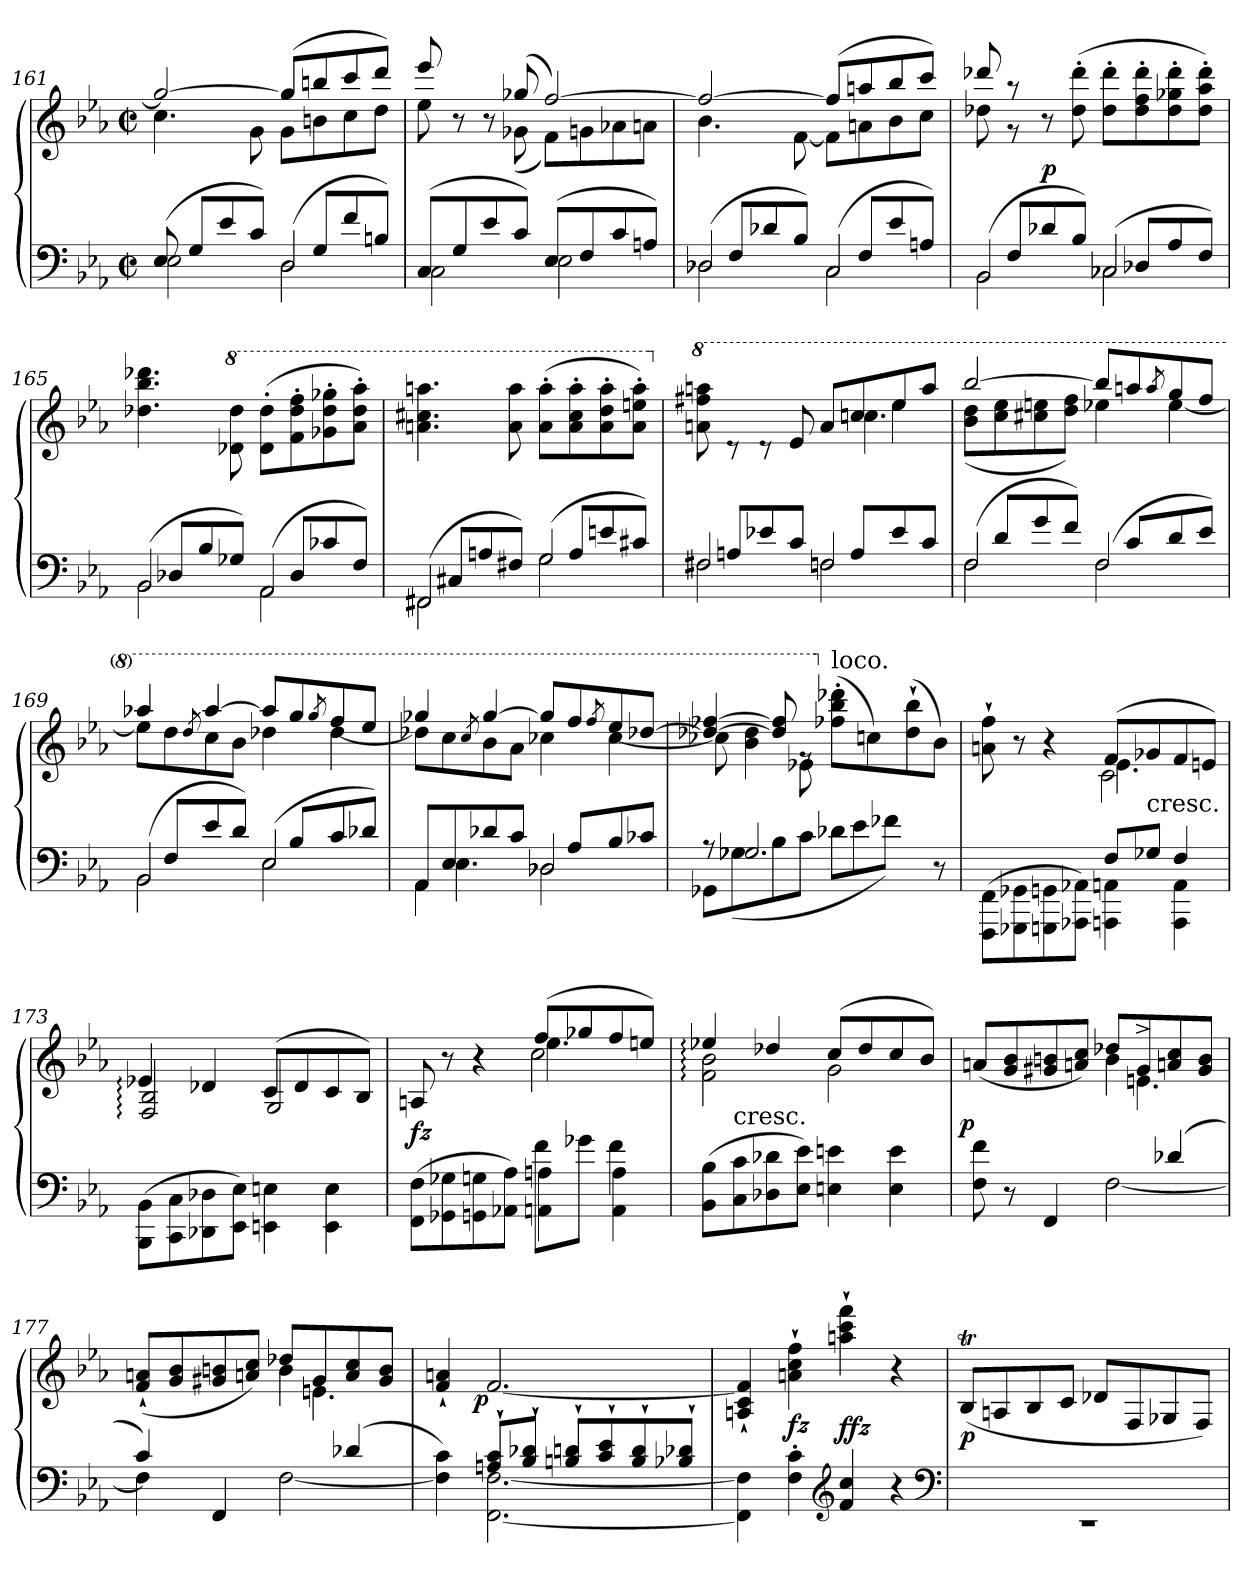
**kern	**kern	**dynam
*part1	*part1	*part1
*staff2	*staff1	*staff1/2
*clefF4	*clefG2	*
*k[b-e-a-]	*k[b-e-a-]	*
*c:	*c:	*
*M2/2	*M2/2	*
*met(c|)	*met(c|)	*
=161	=161	=161
!LO:N:vis=2	!	!
*^	*^	*
(8E-	2E-	2gg_	4.cc	.
8GL	.	.	.	.
8e-	.	.	.	.
8cJ)	.	.	8g	.
!LO:N:vis=2	!	!	!	!
(8D	2D	(8ggL]	8gL	.
8GL	.	8bbn	8bn	.
8f	.	8ccc	8cc	.
8BnJ)	.	8dddJ)	8ddJ	.
=162	=162	=162	=162	=162
(8CL	2C	8eee-	8ee-	.
8G	.	8ryy	8r	.
8e-	.	8ryy	8r	.
8cJ)	.	(8gg-X	(>8g-X	.
(8E-L	2E-	[2ff)	8fL)	.
8F	.	.	8gn	.
8c	.	.	8a-X	.
8AnJ)	.	.	8anJ	.
=163	=163	=163	=163	=163
!LO:N:vis=2	!	!	!	!
(8D-X	2D-X	2ff_	4.b-	.
8FL	.	.	.	.
8d-X	.	.	.	.
8B-J)	.	.	[8f	.
!LO:N:vis=2	!	!	!	!
(8C	2C	(8ffL]	8fL]	.
8FL	.	8aan	8an	.
8e-	.	8bb-	8b-	.
8AnJ)	.	8cccJ)	8ccJ	.
=164	=164	=164	=164	=164
!LO:N:vis=2	!	!	!	!
(8BB-	2BB-	8ddd-X	8dd-X	.
8FL	.	8r	8r	.
8d-X	.	8r	4ryy	p
8B-J)	.	(>8ddd-' 8dd-'	.	.
!LO:N:vis=2	!	!	!	!
(8C-X	2C-X	8ddd-'\ 8dd-'\L	2ryy	.
8D-XL	.	8ddd-'\ 8ff'\ 8dd-'\	.	.
8A-	.	8ddd-'\ 8gg-X'\ 8dd-'\	.	.
8FJ)	.	8ddd-'\ 8aa-'\ 8dd-'\J)	.	.
*	*	*v	*v	*
=165	=165	=165	=165
!LO:N:vis=2	!	!	!
(8BB-	2BB-	4.ddd-X 4.bb- 4.dd-X	.
8D-XL	.	.	.
8B-	.	.	.
*	*	*8va	*
8G-XJ)	.	8ddd-\ 8dd-\	.
!LO:N:vis=2	!	!	!
(8AA-	2AA-	(8ddd-' 8dd-'L	.
8D-L	.	8fff' 8ddd-' 8ff'	.
8c-X	.	8ggg-X' 8ddd-' 8gg-'	.
8FJ)	.	8aaa-' 8ddd-' 8aa-'J)	.
=166	=166	=166	=166
!LO:N:vis=2	!	!	!
(8FF#X	2FF#X	4.aaan 4.ccc#X 4.aan	.
8C#XL	.	.	.
8An	.	.	.
8F#XJ)	.	8aaa 8aa	.
!LO:N:vis=2	!	!	!
(<8G	2G	(8aaa' 8aa'L	.
8AL	.	8aaa' 8ccc#' 8aa'	.
8en	.	8aaa' 8ddd' 8aa'	.
8c#XJ)	.	8aaa' 8eeen' 8aa'J)	.
=167	=167	=167	=167
!LO:N:vis=2	!	!	!
*	*	*X8va	*
*	*	*8va	*
*	*	*^	*
*	*	*	*^	*
8F#X	2F#X	8aaan\ 8fff#X\ 8aan\	4ryy	4ryy	.
8AnL	.	8rcc	.	.	.
8e-X	.	8rcc	4ryy	4ryy	.
8cJ	.	8ee-	.	.	.
!LO:N:vis=2	!	!	!	!	!
8Fn	2Fn	8aaL	4ryy	8ryy	.
8AL	.	8cccn	.	4.cccn\	.
8e-	.	8eee-	4eee-	.	.
8cJ	.	8aaaJ	.	.	.
*	*	*v	*v	*v	*
=168	=168	=168	=168
!LO:N:vis=2	!	!	!
*	*	*^	*
(<8F	2F	[2bbb-	(>8ddd 8bb-L	.
8dL	.	.	8eee- 8ccc	.
8g	.	.	8eeen 8ccc#X	.
8fJ)	.	.	8fff 8dddJ)	.
!LO:N:vis=2	!	!	!	!
(<8F	2F	8bbb-L]	4eee-X	.
8cL	.	8aaan	.	.
.	.	8qaaa/	.	.
8d	.	8ggg	[4eee-	.
8e-J)	.	8fffJ	.	.
=169	=169	=169	=169	=169
!LO:N:vis=2	!	!	!	!
(<8BB-	2BB-	4aaa-X	8eee-L]	.
8FL	.	.	8ddd	.
.	.	8qddd/	.	.
8e-	.	[4aaa-	8ccc	.
8dJ)	.	.	8bb-J	.
!LO:N:vis=2	!	!	!	!
(<8E-	2E-	8aaa-L]	4ddd-X	.
8B-L	.	8ggg	.	.
.	.	8qggg/	.	.
8c	.	8fff	[4ddd-	.
8d-XJ)	.	8eee-J	.	.
=170	=170	=170	=170	=170
*	*^	*	*	*
8AA-L	8ryy	4AA-\	4ggg-X	8ddd-XL]	.
8E-	4.E-	.	.	8ccc	.
.	.	.	8qccc/	.	.
8d-X	.	2.ryy	[4ggg-	8bb-	.
8cJ	.	.	.	8aa-J	.
!LO:N:vis=2	!	!	!	!	!
8D-X	2D-X	.	8ggg-L]	4ccc-X	.
8A-L	.	.	8fff	.	.
.	.	.	8qfff/	.	.
8B-	.	.	8eee-	[4ccc-	.
8c-XJ	.	.	[8ddd-XJ	.	.
*	*v	*v	*	*	*
=171	=171	=171	=171	=171
8r	8GG-XL	[4fff-X 4ddd-X_	8ccc-X]	.
2.G-X	(>8G-X	.	4ddd- 4bb-	.
.	8B-	8fff-] 8ddd-]	.	.
.	8cJ	8ree	8ee-X\	.
*	*Xtuplet	*	*	*
*	*	*X8va	*	*
!	!	!LO:TX:a:t=loco.	!	!
.	12d-XL	(8ddd-X'>\ 8bb-'>\ 8ff-X'>\L	8ryy	.
.	12e-	.	.	.
.	.	8cc\)	8ryy	.
.	12f-XJ)	.	.	.
.	8ryy	(8bb-`>\ 8dd-`>\	8ryy	.
8r	8ryy	8b-\J)	8ryy	.
=172	=172	=172	=172	=172
*	*	*	*^	*
2ryy	(8FF\ 8FFF\L	8ff` 8an`	2ryy	2ryy	.
.	8GG-X\ 8GGG-X\	8r	.	.	.
.	8GGn\ 8GGGn\	4r	.	.	.
.	8AA-X\ 8AAA-X\J)	.	.	.	.
8FL	4AAn 4AAAn	(<8fL	4.e-	2c\	.
!	!	!LO:TX:c:t=cresc.	!	!	!
8G-XJ	.	8g-X	.	.	.
4F	4AA 4AAA	8f	.	.	.
.	.	8enJ)	8ryy	.	.
*v	*v	*	*	*	*
*	*	*v	*v	*
=173	=173	=173	=173
(<8BB-\ 8BBB-\L	4e-X:	2B-:/ 2F:/	.
8C\ 8CC\	.	.	.
8D-X\ 8DD-X\	4d-X	.	.
8E-\ 8EE-\J)	.	.	.
4En\ 4EEn\	(<8cL	2G/	.
.	8d-	.	.
4E\ 4EE\	8c	.	.
.	8B-J)	.	.
=174	=174	=174	=174
*^	*	*^	*
(>8F\ 8FF\L	2ryy	8An/	2ryy	2ryy	fz
8G-X\ 8GG-X\	.	8r	.	.	.
8Gn\ 8GGn\	.	4r	.	.	.
8A-\ 8AA-X\J)	.	.	.	.	.
8f\L	4An 4AAn	(8ffL	4.ee-	2cc\	.
8g-XJ	.	8gg-X	.	.	.
4f\	4A 4AA	8ff	.	.	.
.	.	8eenJ)	8ryy	.	.
*v	*v	*	*	*	*
=175	=175	=175	=175	=175
(8B- 8BB-L	4ee-X:	2b-: 2f:	8ryy	.
!	!	!	!LO:TX:c:t=cresc.	!
8c 8C	.	.	2..ryy	.
8d-X 8D-X	4dd-X	.	.	.
8e- 8E-J)	.	.	.	.
4en 4En	(8ccL	2g	.	.
.	8dd-	.	.	.
4e 4E	8cc	.	.	.
.	8b-J)	.	.	.
=176	=176	=176	=176	=176
*^	*	*	*	*
!	!	!	!	!	!LO:DY:rj
8f\ 8F\	2ryy	(>8anL	2ryy	2ryy	p
8r	.	8b- 8g	.	.	.
4FF	.	8bn 8g#X	.	.	.
.	.	8cc 8anJ)	.	.	.
4ryy	[2F	8dd-XL	4b	8ryy	.
.	.	8g#	.	4.en^<\	.
(4d-X	.	8cc 8an	4ryy	.	.
.	.	8b 8g#J	.	.	.
=177	=177	=177	=177	=177	=177
4c)	4F]	(>8an`< 8f`<L	2ryy	2ryy	.
.	.	8b- 8g	.	.	.
4FF	4ryy	8bn 8g#X	.	.	.
.	.	8cc 8anJ)	.	.	.
4ryy	[2F	8dd-XL	4b	8ryy	.
.	.	8g#	.	4.en\	.
(4d-X	.	8cc 8a	4ryy	.	.
.	.	8b 8g#J	.	.	.
*	*	*v	*v	*v	*
=178	=178	=178	=178
4ryy	4c 4F])	4an`< 4f`<	.
!	!	!	!LO:DY:rj
8c`> 8An`>L	[2.F [2.FF	[2.f	p
8d-X`> 8B-`>J	.	.	.
8dn`> 8Bn`>L	.	.	.
8e-`> 8c`>	.	.	.
8d`> 8B`>	.	.	.
8d-X`> 8B-X`>J	.	.	.
*v	*v	*	*
=179	=179	=179
4F]\ 4FF]\	4f]`>/ 4c`>/ 4An`>/	.
4c'> 4F'>	4ff` 4cc` 4an`	fz
*clefG2	*	*
4cc 4f	4fff` 4ccc` 4aan`	ffz
4r	4r	.
*clefF4	*	*
=180	=180	=180
1rEE	(>8B-T/L	p
.	8An/	.
.	8B-/	.
.	8c/J	.
.	8d-XL	.
.	8F/	.
.	8G-X	.
.	8F/J)	.
=	=	=
*-	*-	*-
